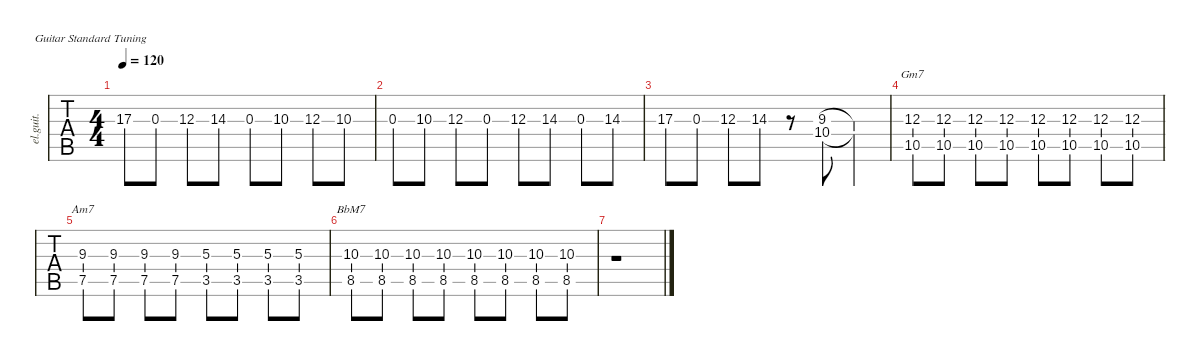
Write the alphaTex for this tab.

\defaultSystemsLayout 4
\hideDynamics
\bracketExtendMode nobrackets
\track ("Clean Guitar" "el.guit.") {instrument electricguitarclean}
\staff {tabs}
\tuning (E4 B3 G3 D3 A2 E2)
\chord ("Gm7" x x 12 x 10 x) {firstfret 10 showdiagram false showfingering false}
\chord ("Am7" x x 9 x 7 x) {firstfret 7 showdiagram false showfingering false}
\chord ("BbM7" x x 10 x 8 x) {firstfret 8 showdiagram false showfingering false}
\ts (4 4)
\tempo 120
\clef g2
\ks c
17.3.8{dy mf beam Down} 0.3.8{beam Down} 12.3.8{beam Down} 14.3.8{beam Down} 0.3.8{beam Down} 10.3.8{beam Down} 12.3.8{beam Down} 10.3.8{beam Down} |
0.3.8{beam Down} 10.3.8{beam Down} 12.3.8{beam Down} 0.3.8{beam Down} 12.3.8{beam Down} 14.3.8{beam Down} 0.3.8{beam Down} 14.3.8{beam Down} |
17.3.8{beam Down} 0.3.8{beam Down} 12.3.8{beam Down} 14.3.8{beam Down} r.8{beam Down} (9.3 10.4).8{beam Down} (9.3{t} 10.4{t}).4{beam Down} |
(12.3 10.5).8{ch "Gm7" beam Down} (12.3 10.5).8{beam Down} (12.3 10.5).8{beam Down} (12.3 10.5).8{beam Down} (12.3 10.5).8{beam Down} (12.3 10.5).8{beam Down} (12.3 10.5).8{beam Down} (12.3 10.5).8{beam Down} |
(7.5 9.3).8{ch "Am7" beam Up} (7.5 9.3).8{beam Up} (7.5 9.3).8{beam Up} (7.5 9.3).8{beam Up} (5.3 3.5).8{beam Up} (5.3 3.5).8{beam Up} (5.3 3.5).8{beam Up} (5.3 3.5).8{beam Up} |
(8.5 10.3).8{ch "BbM7" beam Down} (8.5 10.3).8{beam Down} (8.5 10.3).8{beam Down} (8.5 10.3).8{beam Down} (8.5 10.3).8{beam Down} (8.5 10.3).8{beam Down} (8.5 10.3).8{beam Down} (8.5 10.3).8{beam Down} |
r.1{beam Down}
